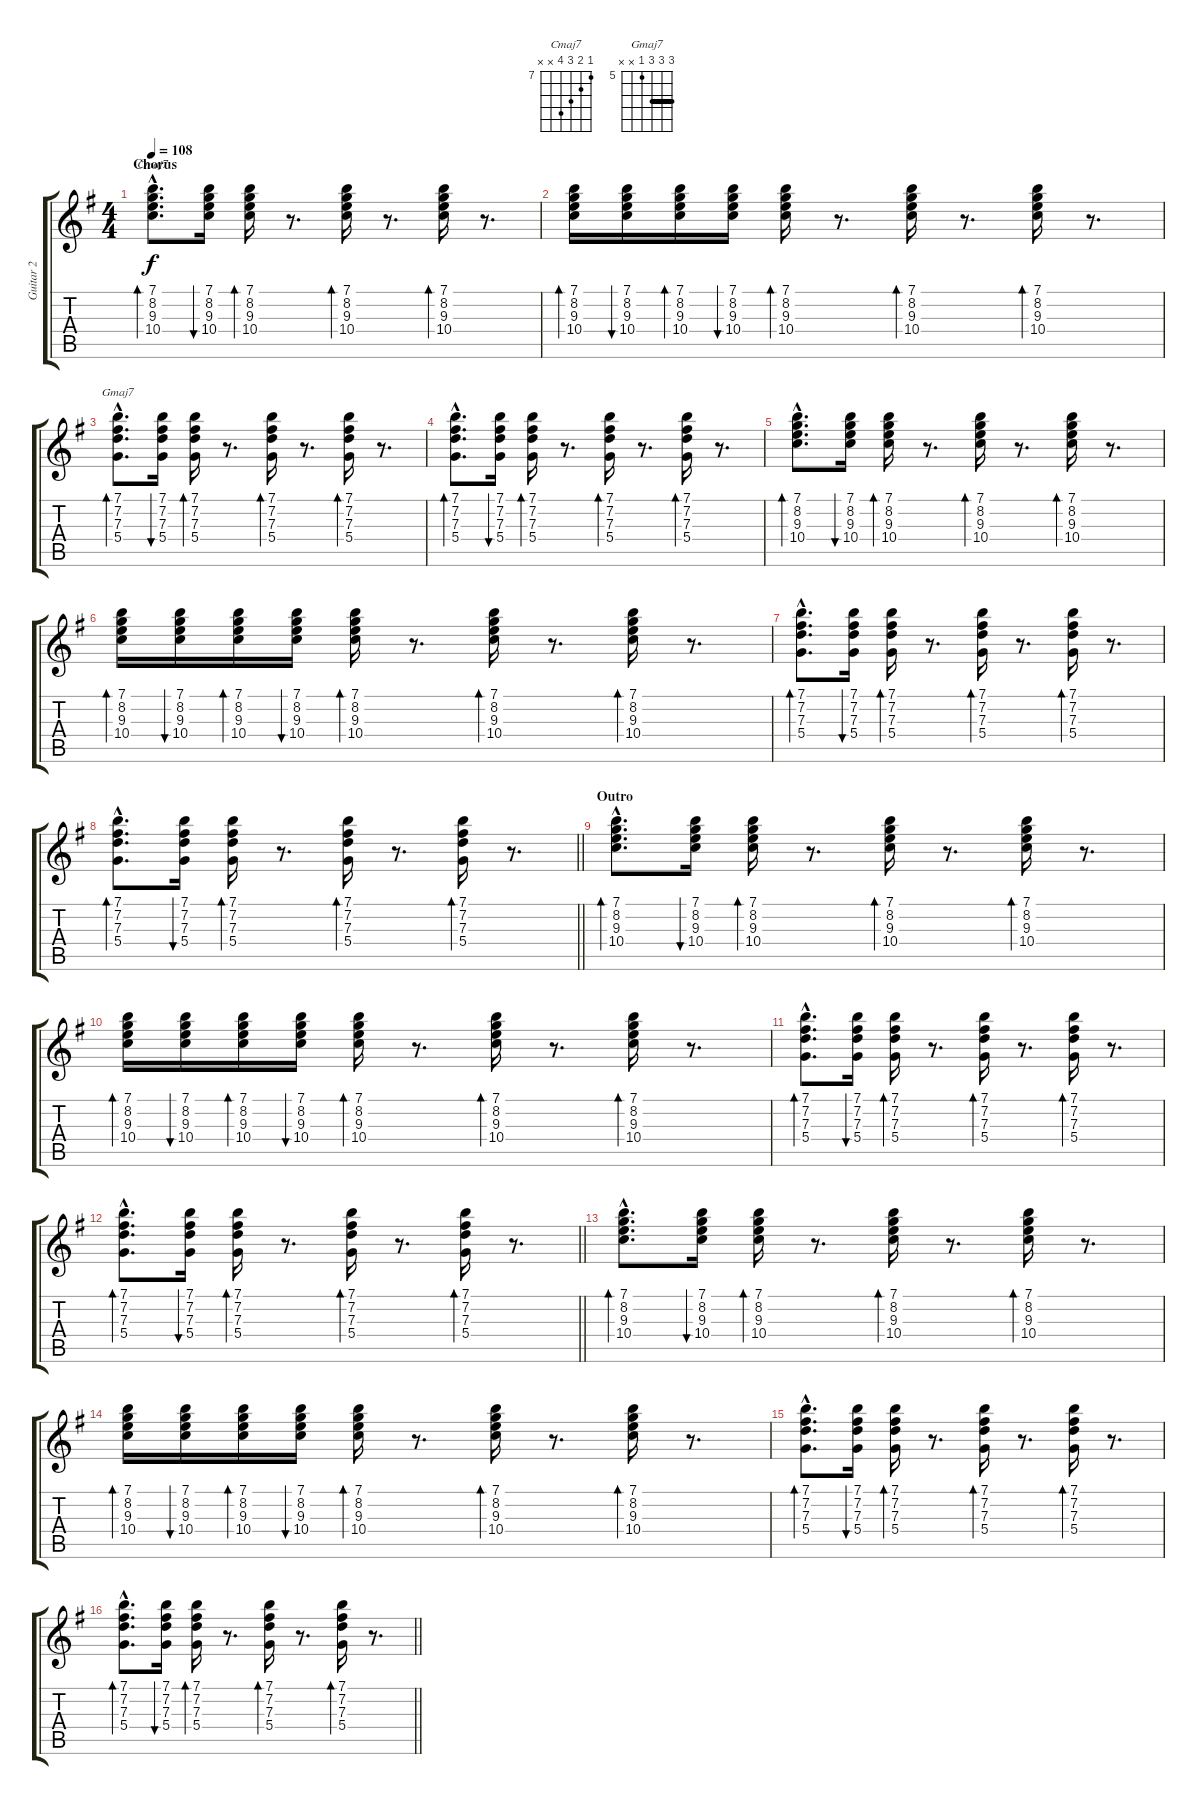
\track ("Guitar 2" "Guitar 2") {instrument overdrivenguitar}
\staff {score tabs}
\tuning (E4 B3 G3 D3 A2 E2) {hide}
\chord ("Cmaj7" 7 8 9 10 x x) {firstfret 7}
\chord ("Gmaj7" 7 7 7 5 x x) {firstfret 5 barre 7}
\ts (4 4)
\section ("" "Chorus")
\tempo 108
\clef g2
\ks g
(7.1{hac} 8.2{hac} 9.3{hac} 10.4{hac}).8{d bd 30 ch "Cmaj7" dy f} (7.1 8.2 9.3 10.4).16{bu 30} (7.1 8.2 9.3 10.4).16{bd 30} r.8{d} (7.1 8.2 9.3 10.4).16{bd 30} r.8{d} (7.1 8.2 9.3 10.4).16{bd 30} r.8{d} |
(7.1 8.2 9.3 10.4).16{bd 30} (7.1 8.2 9.3 10.4).16{bu 30} (7.1 8.2 9.3 10.4).16{bd 30} (7.1 8.2 9.3 10.4).16{bu 30} (7.1 8.2 9.3 10.4).16{bd 30} r.8{d} (7.1 8.2 9.3 10.4).16{bd 30} r.8{d} (7.1 8.2 9.3 10.4).16{bd 30} r.8{d} |
(7.1{hac} 7.2{hac} 7.3{hac} 5.4{hac}).8{d bd 30 ch "Gmaj7"} (7.1 7.2 7.3 5.4).16{bu 30} (7.1 7.2 7.3 5.4).16{bd 30} r.8{d} (7.1 7.2 7.3 5.4).16{bd 30} r.8{d} (7.1 7.2 7.3 5.4).16{bd 30} r.8{d} |
(7.1{hac} 7.2{hac} 7.3{hac} 5.4{hac}).8{d bd 30} (7.1 7.2 7.3 5.4).16{bu 30} (7.1 7.2 7.3 5.4).16{bd 30} r.8{d} (7.1 7.2 7.3 5.4).16{bd 30} r.8{d} (7.1 7.2 7.3 5.4).16{bd 30} r.8{d} |
(7.1{hac} 8.2{hac} 9.3{hac} 10.4{hac}).8{d bd 30} (7.1 8.2 9.3 10.4).16{bu 30} (7.1 8.2 9.3 10.4).16{bd 30} r.8{d} (7.1 8.2 9.3 10.4).16{bd 30} r.8{d} (7.1 8.2 9.3 10.4).16{bd 30} r.8{d} |
(7.1 8.2 9.3 10.4).16{bd 30} (7.1 8.2 9.3 10.4).16{bu 30} (7.1 8.2 9.3 10.4).16{bd 30} (7.1 8.2 9.3 10.4).16{bu 30} (7.1 8.2 9.3 10.4).16{bd 30} r.8{d} (7.1 8.2 9.3 10.4).16{bd 30} r.8{d} (7.1 8.2 9.3 10.4).16{bd 30} r.8{d} |
(7.1{hac} 7.2{hac} 7.3{hac} 5.4{hac}).8{d bd 30} (7.1 7.2 7.3 5.4).16{bu 30} (7.1 7.2 7.3 5.4).16{bd 30} r.8{d} (7.1 7.2 7.3 5.4).16{bd 30} r.8{d} (7.1 7.2 7.3 5.4).16{bd 30} r.8{d} |
\barLineRight lightlight
(7.1{hac} 7.2{hac} 7.3{hac} 5.4{hac}).8{d bd 30} (7.1 7.2 7.3 5.4).16{bu 30} (7.1 7.2 7.3 5.4).16{bd 30} r.8{d} (7.1 7.2 7.3 5.4).16{bd 30} r.8{d} (7.1 7.2 7.3 5.4).16{bd 30} r.8{d} |
\section ("" "Outro")
(7.1{hac} 8.2{hac} 9.3{hac} 10.4{hac}).8{d bd 30} (7.1 8.2 9.3 10.4).16{bu 30} (7.1 8.2 9.3 10.4).16{bd 30} r.8{d} (7.1 8.2 9.3 10.4).16{bd 30} r.8{d} (7.1 8.2 9.3 10.4).16{bd 30} r.8{d} |
(7.1 8.2 9.3 10.4).16{bd 30} (7.1 8.2 9.3 10.4).16{bu 30} (7.1 8.2 9.3 10.4).16{bd 30} (7.1 8.2 9.3 10.4).16{bu 30} (7.1 8.2 9.3 10.4).16{bd 30} r.8{d} (7.1 8.2 9.3 10.4).16{bd 30} r.8{d} (7.1 8.2 9.3 10.4).16{bd 30} r.8{d} |
(7.1{hac} 7.2{hac} 7.3{hac} 5.4{hac}).8{d bd 30} (7.1 7.2 7.3 5.4).16{bu 30} (7.1 7.2 7.3 5.4).16{bd 30} r.8{d} (7.1 7.2 7.3 5.4).16{bd 30} r.8{d} (7.1 7.2 7.3 5.4).16{bd 30} r.8{d} |
\barLineRight lightlight
(7.1{hac} 7.2{hac} 7.3{hac} 5.4{hac}).8{d bd 30} (7.1 7.2 7.3 5.4).16{bu 30} (7.1 7.2 7.3 5.4).16{bd 30} r.8{d} (7.1 7.2 7.3 5.4).16{bd 30} r.8{d} (7.1 7.2 7.3 5.4).16{bd 30} r.8{d} |
(7.1{hac} 8.2{hac} 9.3{hac} 10.4{hac}).8{d bd 30} (7.1 8.2 9.3 10.4).16{bu 30} (7.1 8.2 9.3 10.4).16{bd 30} r.8{d} (7.1 8.2 9.3 10.4).16{bd 30} r.8{d} (7.1 8.2 9.3 10.4).16{bd 30} r.8{d} |
(7.1 8.2 9.3 10.4).16{bd 30} (7.1 8.2 9.3 10.4).16{bu 30} (7.1 8.2 9.3 10.4).16{bd 30} (7.1 8.2 9.3 10.4).16{bu 30} (7.1 8.2 9.3 10.4).16{bd 30} r.8{d} (7.1 8.2 9.3 10.4).16{bd 30} r.8{d} (7.1 8.2 9.3 10.4).16{bd 30} r.8{d} |
(7.1{hac} 7.2{hac} 7.3{hac} 5.4{hac}).8{d bd 30} (7.1 7.2 7.3 5.4).16{bu 30} (7.1 7.2 7.3 5.4).16{bd 30} r.8{d} (7.1 7.2 7.3 5.4).16{bd 30} r.8{d} (7.1 7.2 7.3 5.4).16{bd 30} r.8{d} |
\barLineRight lightlight
(7.1{hac} 7.2{hac} 7.3{hac} 5.4{hac}).8{d bd 30} (7.1 7.2 7.3 5.4).16{bu 30} (7.1 7.2 7.3 5.4).16{bd 30} r.8{d} (7.1 7.2 7.3 5.4).16{bd 30} r.8{d} (7.1 7.2 7.3 5.4).16{bd 30} r.8{d}
